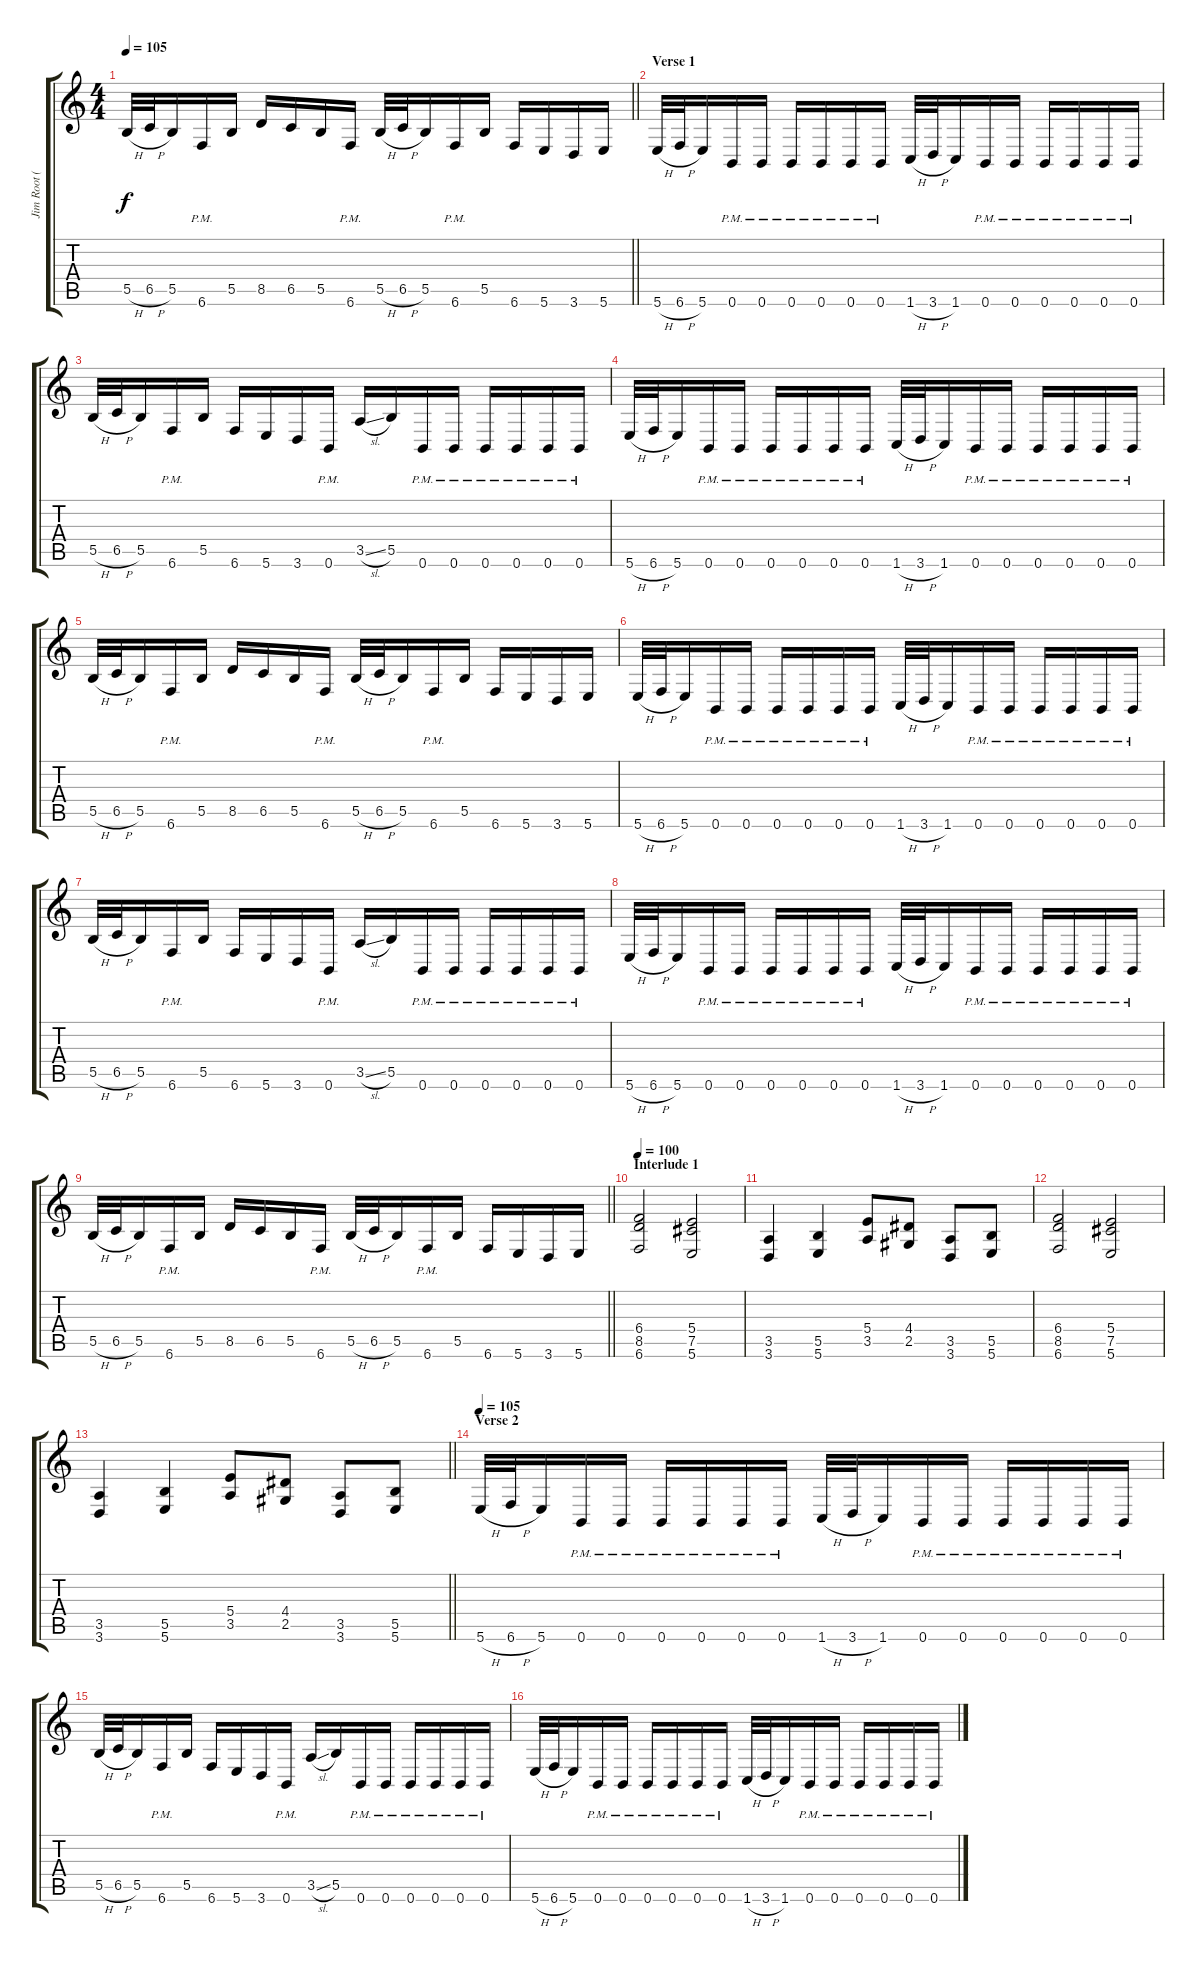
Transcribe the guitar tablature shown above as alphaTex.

\track ("Jim Root (Guitar Rhythm)" "Jim Root (") {instrument distortionguitar}
\staff {score tabs}
\tuning (Db4 Ab3 E3 B2 Gb2 B1) {hide}
\ts (4 4)
\tempo 105
\clef g2
\barLineRight lightlight
\ks c
5.5{h}.32{dy f} 6.5{h}.32 5.5.16 6.6{pm}.16 5.5.16 8.5.16 6.5.16 5.5.16 6.6{pm}.16 5.5{h}.32 6.5{h}.32 5.5.16 6.6{pm}.16 5.5.16 6.6.16 5.6.16 3.6.16 5.6.16 |
\section ("" "Verse 1")
5.6{h}.32 6.6{h}.32 5.6.16 0.6{pm}.16 0.6{pm}.16 0.6{pm}.16 0.6{pm}.16 0.6{pm}.16 0.6{pm}.16 1.6{h}.32 3.6{h}.32 1.6.16 0.6{pm}.16 0.6{pm}.16 0.6{pm}.16 0.6{pm}.16 0.6{pm}.16 0.6{pm}.16 |
5.5{h}.32 6.5{h}.32 5.5.16 6.6{pm}.16 5.5.16 6.6.16 5.6.16 3.6.16 0.6{pm}.16 3.5{sl}.16 5.5.16 0.6{pm}.16 0.6{pm}.16 0.6{pm}.16 0.6{pm}.16 0.6{pm}.16 0.6{pm}.16 |
5.6{h}.32 6.6{h}.32 5.6.16 0.6{pm}.16 0.6{pm}.16 0.6{pm}.16 0.6{pm}.16 0.6{pm}.16 0.6{pm}.16 1.6{h}.32 3.6{h}.32 1.6.16 0.6{pm}.16 0.6{pm}.16 0.6{pm}.16 0.6{pm}.16 0.6{pm}.16 0.6{pm}.16 |
5.5{h}.32 6.5{h}.32 5.5.16 6.6{pm}.16 5.5.16 8.5.16 6.5.16 5.5.16 6.6{pm}.16 5.5{h}.32 6.5{h}.32 5.5.16 6.6{pm}.16 5.5.16 6.6.16 5.6.16 3.6.16 5.6.16 |
5.6{h}.32 6.6{h}.32 5.6.16 0.6{pm}.16 0.6{pm}.16 0.6{pm}.16 0.6{pm}.16 0.6{pm}.16 0.6{pm}.16 1.6{h}.32 3.6{h}.32 1.6.16 0.6{pm}.16 0.6{pm}.16 0.6{pm}.16 0.6{pm}.16 0.6{pm}.16 0.6{pm}.16 |
5.5{h}.32 6.5{h}.32 5.5.16 6.6{pm}.16 5.5.16 6.6.16 5.6.16 3.6.16 0.6{pm}.16 3.5{sl}.16 5.5.16 0.6{pm}.16 0.6{pm}.16 0.6{pm}.16 0.6{pm}.16 0.6{pm}.16 0.6{pm}.16 |
5.6{h}.32 6.6{h}.32 5.6.16 0.6{pm}.16 0.6{pm}.16 0.6{pm}.16 0.6{pm}.16 0.6{pm}.16 0.6{pm}.16 1.6{h}.32 3.6{h}.32 1.6.16 0.6{pm}.16 0.6{pm}.16 0.6{pm}.16 0.6{pm}.16 0.6{pm}.16 0.6{pm}.16 |
\barLineRight lightlight
5.5{h}.32 6.5{h}.32 5.5.16 6.6{pm}.16 5.5.16 8.5.16 6.5.16 5.5.16 6.6{pm}.16 5.5{h}.32 6.5{h}.32 5.5.16 6.6{pm}.16 5.5.16 6.6.16 5.6.16 3.6.16 5.6.16 |
\section ("" "Interlude 1")
\tempo 100
(6.4 8.5 6.6).2 (5.4 7.5 5.6).2 |
(3.5 3.6).4 (5.5 5.6).4 (5.4 3.5).8 (4.4 2.5).8 (3.5 3.6).8 (5.5 5.6).8 |
(6.4 8.5 6.6).2 (5.4 7.5 5.6).2 |
\barLineRight lightlight
(3.5 3.6).4 (5.5 5.6).4 (5.4 3.5).8 (4.4 2.5).8 (3.5 3.6).8 (5.5 5.6).8 |
\section ("" "Verse 2")
\tempo 105
5.6{h}.32 6.6{h}.32 5.6.16 0.6{pm}.16 0.6{pm}.16 0.6{pm}.16 0.6{pm}.16 0.6{pm}.16 0.6{pm}.16 1.6{h}.32 3.6{h}.32 1.6.16 0.6{pm}.16 0.6{pm}.16 0.6{pm}.16 0.6{pm}.16 0.6{pm}.16 0.6{pm}.16 |
5.5{h}.32 6.5{h}.32 5.5.16 6.6{pm}.16 5.5.16 6.6.16 5.6.16 3.6.16 0.6{pm}.16 3.5{sl}.16 5.5.16 0.6{pm}.16 0.6{pm}.16 0.6{pm}.16 0.6{pm}.16 0.6{pm}.16 0.6{pm}.16 |
5.6{h}.32 6.6{h}.32 5.6.16 0.6{pm}.16 0.6{pm}.16 0.6{pm}.16 0.6{pm}.16 0.6{pm}.16 0.6{pm}.16 1.6{h}.32 3.6{h}.32 1.6.16 0.6{pm}.16 0.6{pm}.16 0.6{pm}.16 0.6{pm}.16 0.6{pm}.16 0.6{pm}.16
